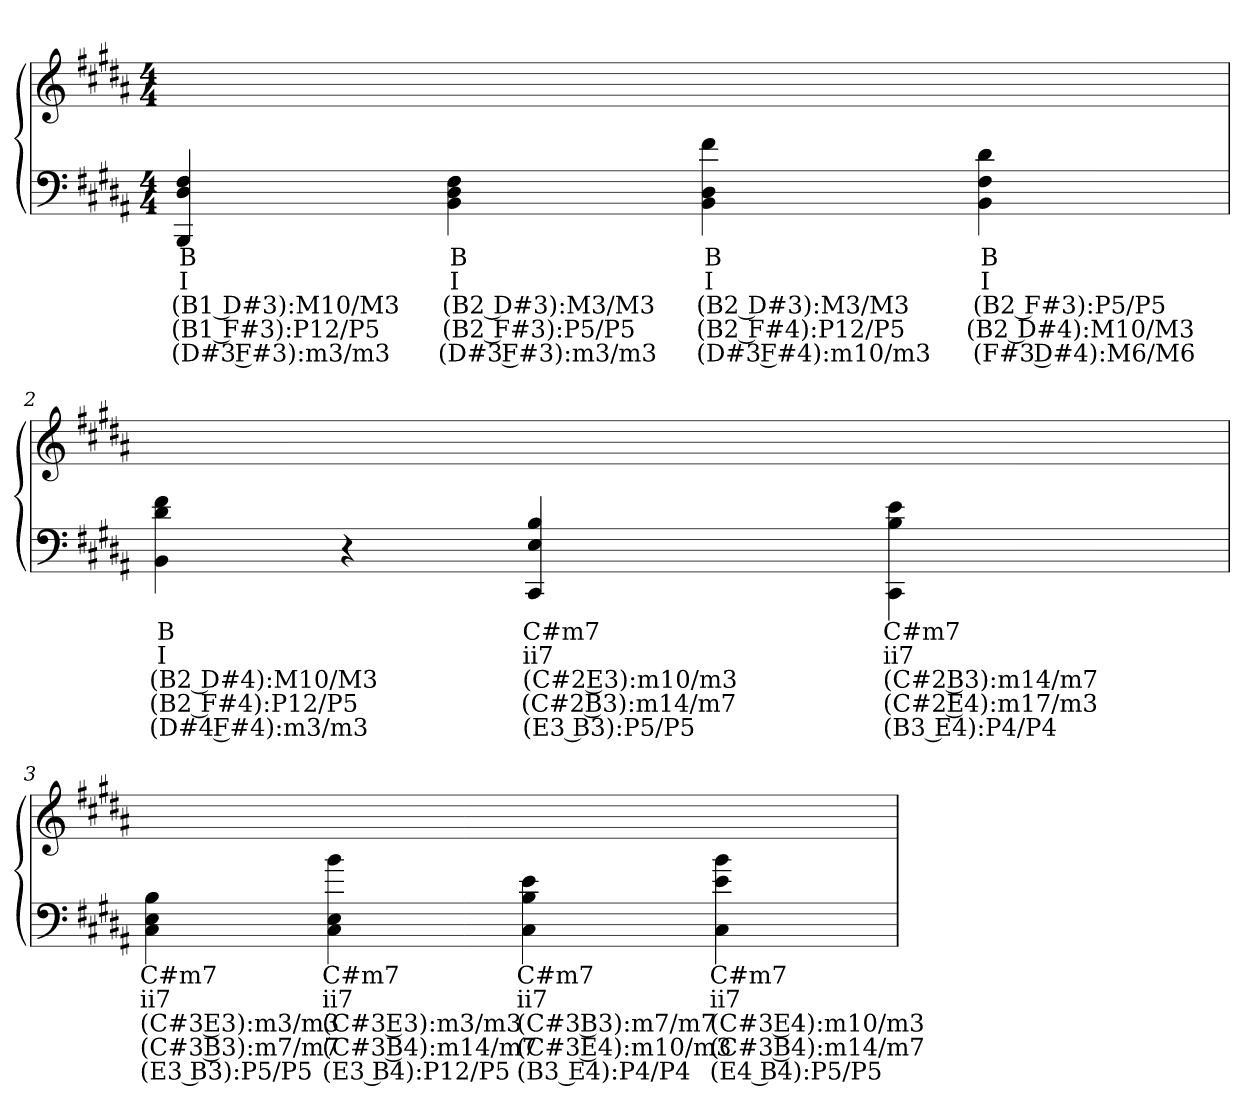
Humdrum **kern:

**kern	**text	**text	**text	**text	**text	**kern
*part2	*part2	*part2	*part2	*part2	*part2	*part1
*staff2	*staff2	*staff2	*staff2	*staff2	*staff2	*staff1
*clefF4	*	*	*	*	*	*clefG2
*k[f#c#g#d#a#]	*	*	*	*	*	*k[f#c#g#d#a#]
*B:	*	*	*	*	*	*B:
*M4/4	*	*	*	*	*	*M4/4
*MM60	*	*	*	*	*	*MM60
=1	=1	=1	=1	=1	=1	=1
4BBB 4D# 4F#	B	I	(B1 D#3):M10/M3	(B1 F#3):P12/P5	(D#3 F#3):m3/m3	1ryy
4BB 4D# 4F#	B	I	(B2 D#3):M3/M3	(B2 F#3):P5/P5	(D#3 F#3):m3/m3	.
4BB 4D# 4f#	B	I	(B2 D#3):M3/M3	(B2 F#4):P12/P5	(D#3 F#4):m10/m3	.
4BB 4F# 4d#	B	I	(B2 F#3):P5/P5	(B2 D#4):M10/M3	(F#3 D#4):M6/M6	.
=2	=2	=2	=2	=2	=2	=2
4BB 4d# 4f#	B	I	(B2 D#4):M10/M3	(B2 F#4):P12/P5	(D#4 F#4):m3/m3	1ryy
4r	.	.	.	.	.	.
4CC# 4E 4B	C#m7	ii7	(C#2 E3):m10/m3	(C#2 B3):m14/m7	(E3 B3):P5/P5	.
4CC# 4B 4e	C#m7	ii7	(C#2 B3):m14/m7	(C#2 E4):m17/m3	(B3 E4):P4/P4	.
=3	=3	=3	=3	=3	=3	=3
4C# 4E 4B	C#m7	ii7	(C#3 E3):m3/m3	(C#3 B3):m7/m7	(E3 B3):P5/P5	1ryy
4C# 4E 4b	C#m7	ii7	(C#3 E3):m3/m3	(C#3 B4):m14/m7	(E3 B4):P12/P5	.
4C# 4B 4e	C#m7	ii7	(C#3 B3):m7/m7	(C#3 E4):m10/m3	(B3 E4):P4/P4	.
4C# 4e 4b	C#m7	ii7	(C#3 E4):m10/m3	(C#3 B4):m14/m7	(E4 B4):P5/P5	.
=	=	=	=	=	=	=
*-	*-	*-	*-	*-	*-	*-
